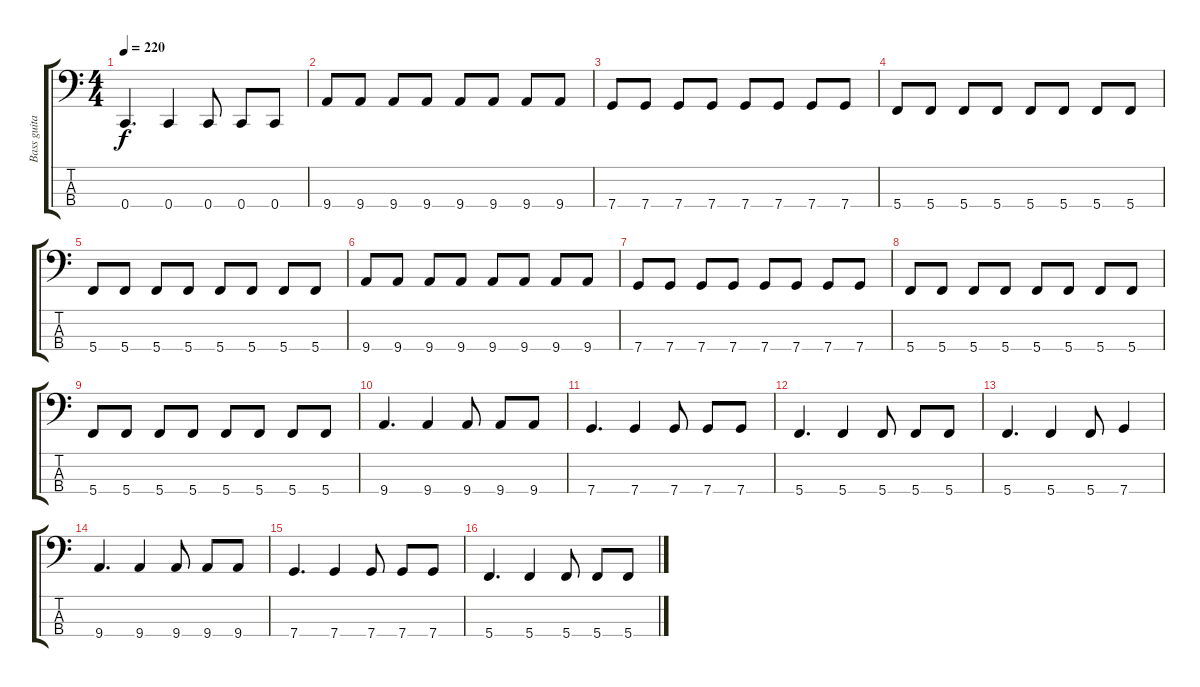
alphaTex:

\track ("Bass guitar" "Bass guita") {instrument electricbassfinger}
\staff {score tabs}
\tuning (F2 C2 G1 C1) {hide}
\ts (4 4)
\tempo 220
\clef f4
\ks c
0.4.4{d dy f} 0.4.4 0.4.8 0.4.8 0.4.8 |
9.4.8 9.4.8 9.4.8 9.4.8 9.4.8 9.4.8 9.4.8 9.4.8 |
7.4.8 7.4.8 7.4.8 7.4.8 7.4.8 7.4.8 7.4.8 7.4.8 |
5.4.8 5.4.8 5.4.8 5.4.8 5.4.8 5.4.8 5.4.8 5.4.8 |
5.4.8 5.4.8 5.4.8 5.4.8 5.4.8 5.4.8 5.4.8 5.4.8 |
9.4.8 9.4.8 9.4.8 9.4.8 9.4.8 9.4.8 9.4.8 9.4.8 |
7.4.8 7.4.8 7.4.8 7.4.8 7.4.8 7.4.8 7.4.8 7.4.8 |
5.4.8 5.4.8 5.4.8 5.4.8 5.4.8 5.4.8 5.4.8 5.4.8 |
5.4.8 5.4.8 5.4.8 5.4.8 5.4.8 5.4.8 5.4.8 5.4.8 |
9.4.4{d} 9.4.4 9.4.8 9.4.8 9.4.8 |
7.4.4{d} 7.4.4 7.4.8 7.4.8 7.4.8 |
5.4.4{d} 5.4.4 5.4.8 5.4.8 5.4.8 |
5.4.4{d} 5.4.4 5.4.8 7.4.4 |
9.4.4{d} 9.4.4 9.4.8 9.4.8 9.4.8 |
7.4.4{d} 7.4.4 7.4.8 7.4.8 7.4.8 |
5.4.4{d} 5.4.4 5.4.8 5.4.8 5.4.8
